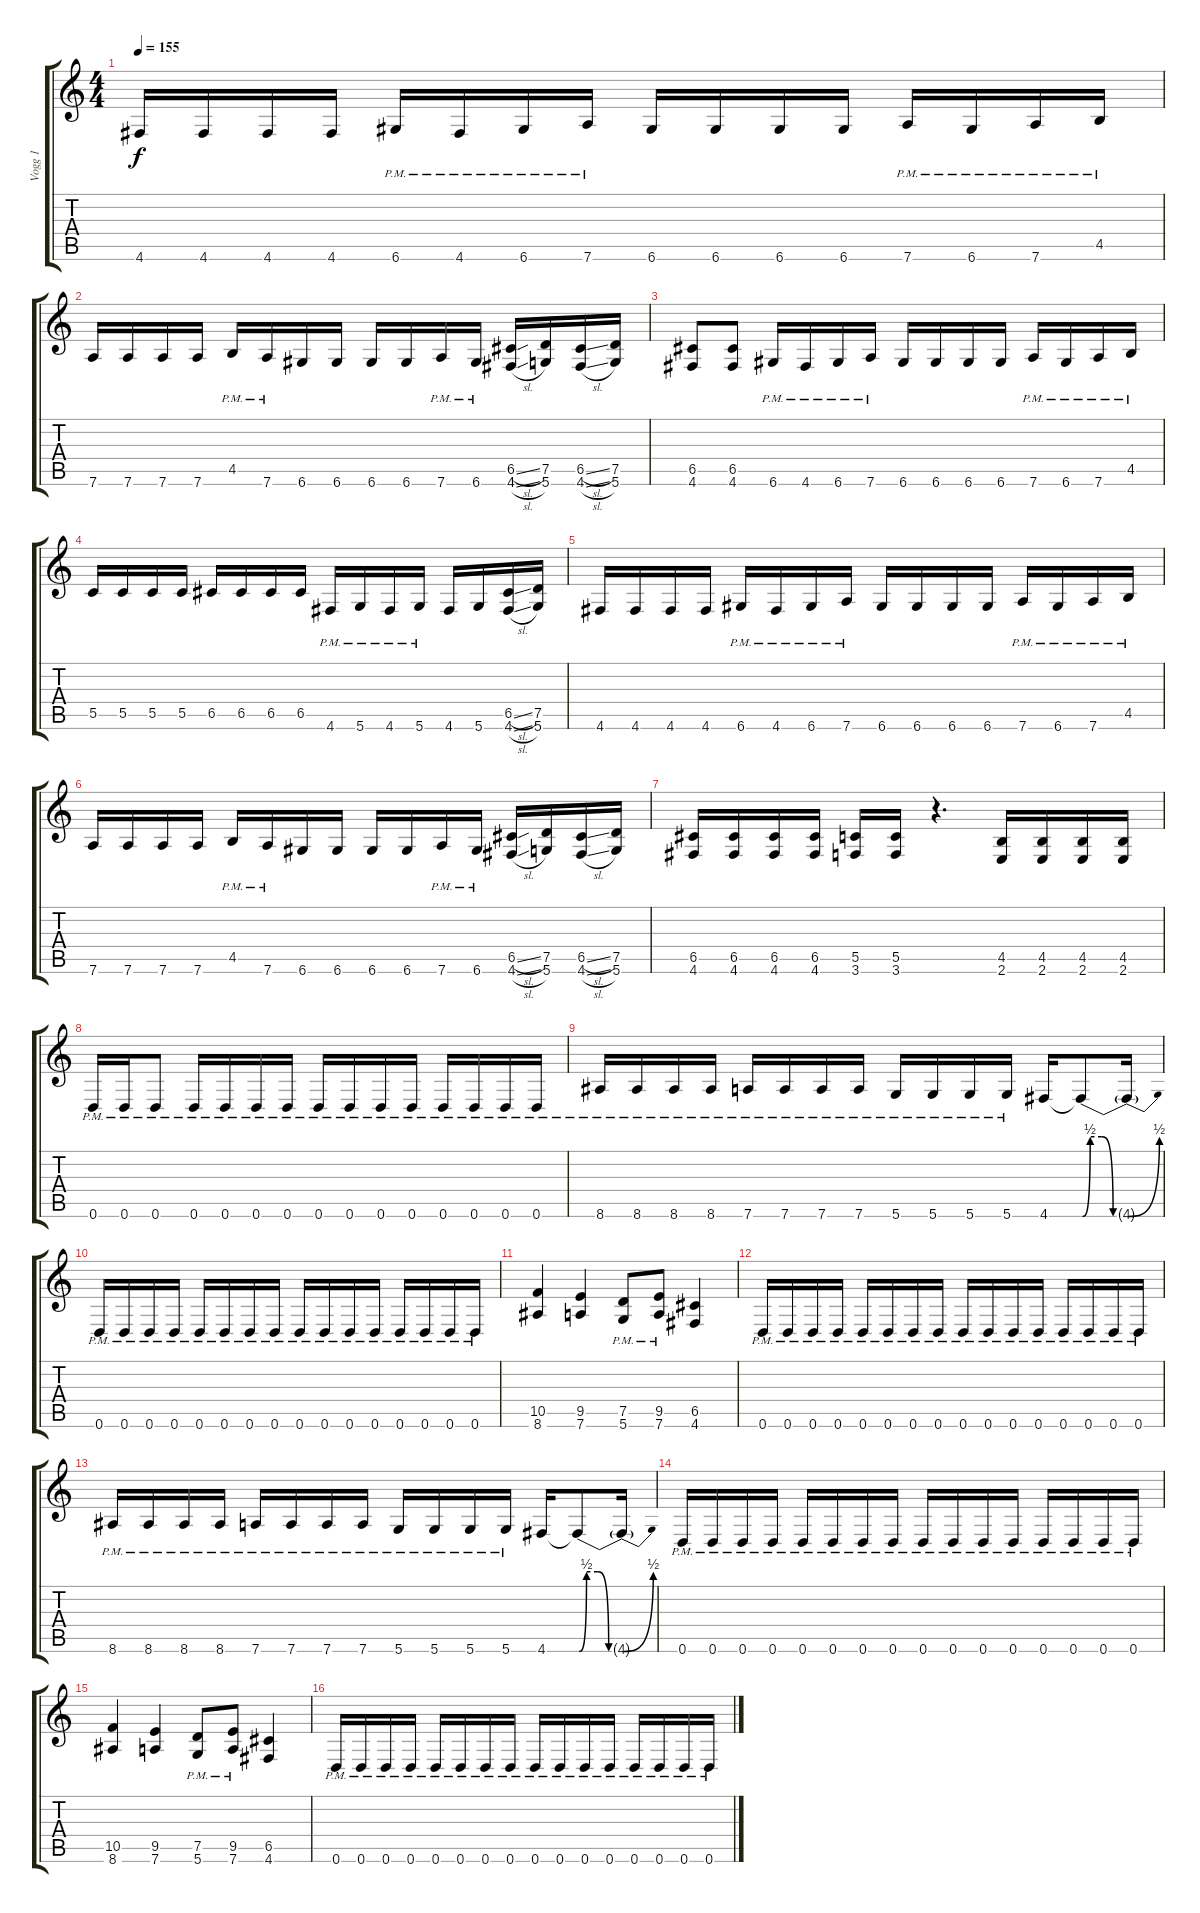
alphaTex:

\track ("Vogg 1" "Vogg 1") {instrument distortionguitar}
\staff {score tabs}
\tuning (D4 A3 F3 C3 G2 D2) {hide}
\ts (4 4)
\tempo 155
\clef g2
\ks c
4.6.16{dy f} 4.6.16 4.6.16 4.6.16 6.6{pm}.16 4.6{pm}.16 6.6{pm}.16 7.6{pm}.16 6.6.16 6.6.16 6.6.16 6.6.16 7.6{pm}.16 6.6{pm}.16 7.6{pm}.16 4.5{pm}.16 |
7.6.16 7.6.16 7.6.16 7.6.16 4.5{pm}.16 7.6{pm}.16 6.6.16 6.6.16 6.6.16 6.6.16 7.6{pm}.16 6.6{pm}.16 (6.5{sl} 4.6{sl}).16 (7.5 5.6).16 (6.5{sl} 4.6{sl}).16 (7.5 5.6).16 |
(6.5 4.6).8 (6.5 4.6).8 6.6{pm}.16 4.6{pm}.16 6.6{pm}.16 7.6{pm}.16 6.6.16 6.6.16 6.6.16 6.6.16 7.6{pm}.16 6.6{pm}.16 7.6{pm}.16 4.5{pm}.16 |
5.5.16 5.5.16 5.5.16 5.5.16 6.5.16 6.5.16 6.5.16 6.5.16 4.6{pm}.16 5.6{pm}.16 4.6{pm}.16 5.6{pm}.16 4.6.16 5.6.16 (6.5{sl} 4.6{sl}).16 (7.5 5.6).16 |
4.6.16 4.6.16 4.6.16 4.6.16 6.6{pm}.16 4.6{pm}.16 6.6{pm}.16 7.6{pm}.16 6.6.16 6.6.16 6.6.16 6.6.16 7.6{pm}.16 6.6{pm}.16 7.6{pm}.16 4.5{pm}.16 |
7.6.16 7.6.16 7.6.16 7.6.16 4.5{pm}.16 7.6{pm}.16 6.6.16 6.6.16 6.6.16 6.6.16 7.6{pm}.16 6.6{pm}.16 (6.5{sl} 4.6{sl}).16 (7.5 5.6).16 (6.5{sl} 4.6{sl}).16 (7.5 5.6).16 |
(6.5 4.6).16 (6.5 4.6).16 (6.5 4.6).16 (6.5 4.6).16 (5.5 3.6).16 (5.5 3.6).16 r.4{d} (4.5 2.6).16 (4.5 2.6).16 (4.5 2.6).16 (4.5 2.6).16 |
0.6{pm}.16 0.6{pm}.16 0.6{pm}.8 0.6{pm}.16 0.6{pm}.16 0.6{pm}.16 0.6{pm}.16 0.6{pm}.16 0.6{pm}.16 0.6{pm}.16 0.6{pm}.16 0.6{pm}.16 0.6{pm}.16 0.6{pm}.16 0.6{pm}.16 |
8.6{pm}.16 8.6{pm}.16 8.6{pm}.16 8.6{pm}.16 7.6{pm}.16 7.6{pm}.16 7.6{pm}.16 7.6{pm}.16 5.6{pm}.16 5.6{pm}.16 5.6{pm}.16 5.6{pm}.16 4.6.16 4.6{be (custom 0 0 10 2 25 2 40 0 60 0) t}.8 4.6{be (bend 0 0 60 2) t}.16 |
0.6{pm}.16 0.6{pm}.16 0.6{pm}.16 0.6{pm}.16 0.6{pm}.16 0.6{pm}.16 0.6{pm}.16 0.6{pm}.16 0.6{pm}.16 0.6{pm}.16 0.6{pm}.16 0.6{pm}.16 0.6{pm}.16 0.6{pm}.16 0.6{pm}.16 0.6{pm}.16 |
(10.5 8.6).4 (9.5 7.6).4 (7.5{pm} 5.6{pm}).8 (9.5{pm} 7.6{pm}).8 (6.5 4.6).4 |
0.6{pm}.16 0.6{pm}.16 0.6{pm}.16 0.6{pm}.16 0.6{pm}.16 0.6{pm}.16 0.6{pm}.16 0.6{pm}.16 0.6{pm}.16 0.6{pm}.16 0.6{pm}.16 0.6{pm}.16 0.6{pm}.16 0.6{pm}.16 0.6{pm}.16 0.6{pm}.16 |
8.6{pm}.16 8.6{pm}.16 8.6{pm}.16 8.6{pm}.16 7.6{pm}.16 7.6{pm}.16 7.6{pm}.16 7.6{pm}.16 5.6{pm}.16 5.6{pm}.16 5.6{pm}.16 5.6{pm}.16 4.6.16 4.6{be (custom 0 0 10 2 25 2 40 0 60 0) t}.8 4.6{be (bend 0 0 60 2) t}.16 |
0.6{pm}.16 0.6{pm}.16 0.6{pm}.16 0.6{pm}.16 0.6{pm}.16 0.6{pm}.16 0.6{pm}.16 0.6{pm}.16 0.6{pm}.16 0.6{pm}.16 0.6{pm}.16 0.6{pm}.16 0.6{pm}.16 0.6{pm}.16 0.6{pm}.16 0.6{pm}.16 |
(10.5 8.6).4 (9.5 7.6).4 (7.5{pm} 5.6{pm}).8 (9.5{pm} 7.6{pm}).8 (6.5 4.6).4 |
0.6{pm}.16 0.6{pm}.16 0.6{pm}.16 0.6{pm}.16 0.6{pm}.16 0.6{pm}.16 0.6{pm}.16 0.6{pm}.16 0.6{pm}.16 0.6{pm}.16 0.6{pm}.16 0.6{pm}.16 0.6{pm}.16 0.6{pm}.16 0.6{pm}.16 0.6{pm}.16
